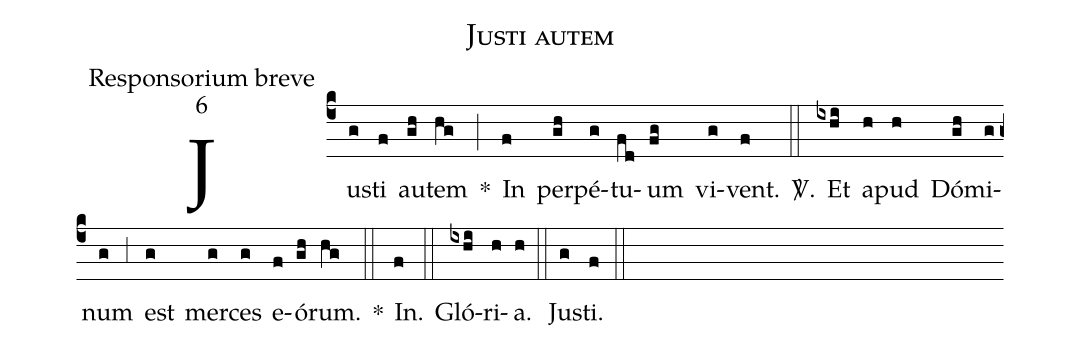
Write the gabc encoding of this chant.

name:Justi autem;
office-part:Responsorium breve;
mode:6;
%%
(c4) Ju(g)sti(f) au(gh)tem(hg) *(;) In(f) per(gh)pé(g)tu(fd)um(fg) vi(g)vent.(f) <sp>V/</sp>.(::) Et(ixhi) a(h)pud(h) Dó(gh)mi(g)num(g) (;3) est(g) mer(g)ces(g) e(f)ó(gh)rum.(hg) *(::) In.(f) (::) Gló(ixhi)ri(h)a.(h) (::) Ju(g)sti.(f) (::)
